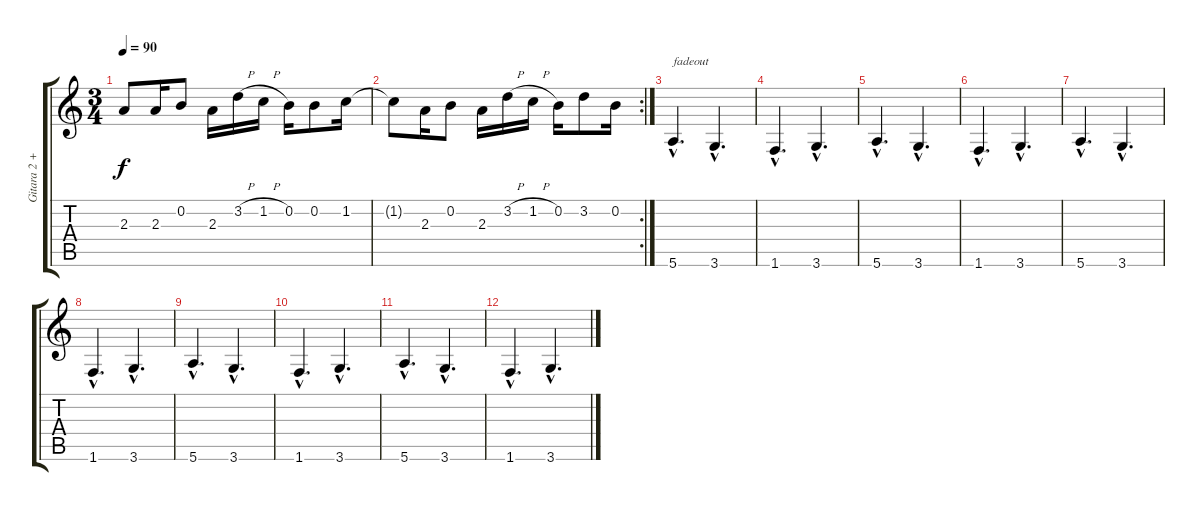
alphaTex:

\track ("Gitara 2 + tekst" "Gitara 2 +") {instrument acousticguitarsteel}
\staff {score tabs}
\tuning (E4 B3 G3 D3 A2 E2) {hide}
\ts (3 4)
\tempo 90
\clef g2
\ks c
2.3.8{dy f} 2.3.16 0.2.8 2.3.16 3.2{h}.16 1.2{h}.16 0.2.16 0.2.8 1.2.16 |
\rc 2
1.2{t}.8 2.3.16 0.2.8 2.3.16 3.2{h}.16 1.2{h}.16 0.2.16 3.2.8 0.2.16 |
5.6{hac}.4{d txt "fadeout"} 3.6{hac}.4{d} |
1.6{hac}.4{d} 3.6{hac}.4{d} |
5.6{hac}.4{d} 3.6{hac}.4{d} |
1.6{hac}.4{d volume 7} 3.6{hac}.4{d} |
5.6{hac}.4{d volume 6} 3.6{hac}.4{d} |
1.6{hac}.4{d volume 5} 3.6{hac}.4{d} |
5.6{hac}.4{d volume 4} 3.6{hac}.4{d} |
1.6{hac}.4{d volume 3} 3.6{hac}.4{d} |
5.6{hac}.4{d volume 2} 3.6{hac}.4{d} |
1.6{hac}.4{d volume 1} 3.6{hac}.4{d}
